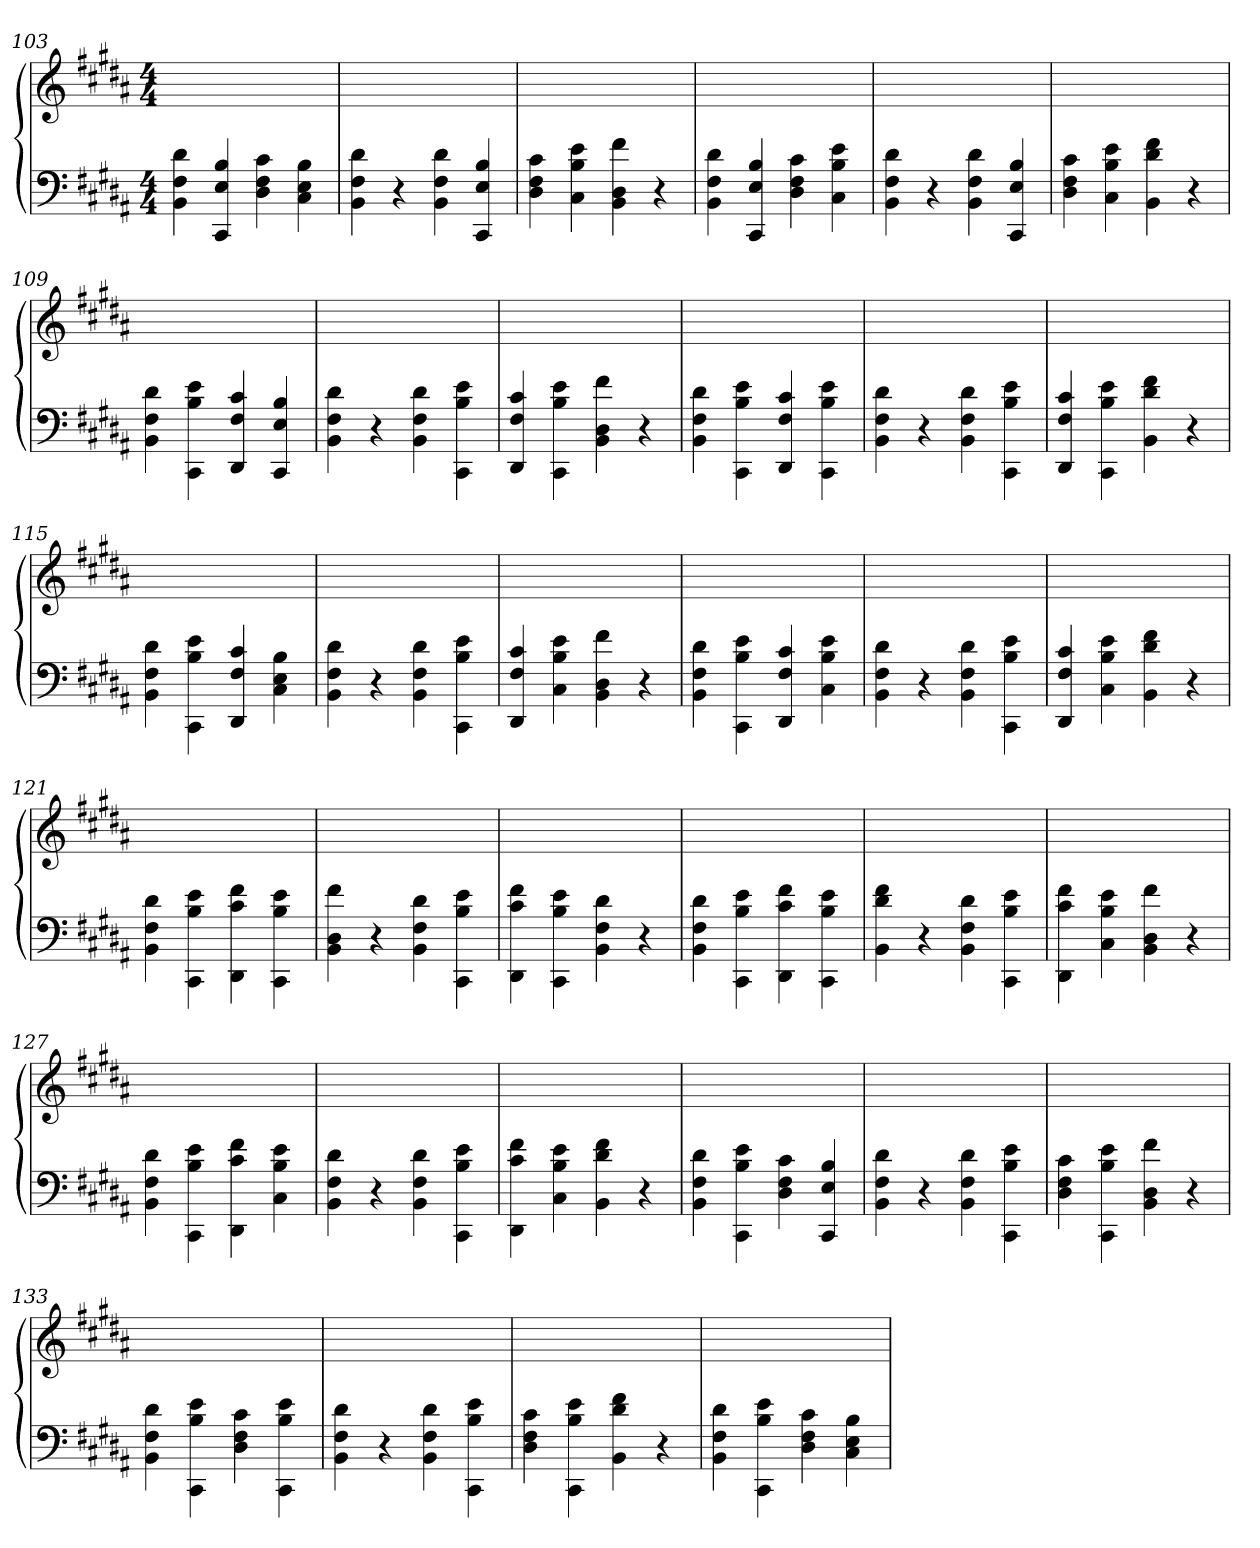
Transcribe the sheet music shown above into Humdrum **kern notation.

**kern	**kern
*part2	*part1
*staff2	*staff1
*clefF4	*clefG2
*k[f#c#g#d#a#]	*k[f#c#g#d#a#]
*B:	*B:
*M4/4	*M4/4
=103	=103
4BB 4F# 4d#	1ryy
4CC# 4E 4B	.
4D# 4F# 4c#	.
4C# 4E 4B	.
=104	=104
4BB 4F# 4d#	1ryy
4r	.
4BB 4F# 4d#	.
4CC# 4E 4B	.
=105	=105
4D# 4F# 4c#	1ryy
4C# 4B 4e	.
4BB 4D# 4f#	.
4r	.
=106	=106
4BB 4F# 4d#	1ryy
4CC# 4E 4B	.
4D# 4F# 4c#	.
4C# 4B 4e	.
=107	=107
4BB 4F# 4d#	1ryy
4r	.
4BB 4F# 4d#	.
4CC# 4E 4B	.
=108	=108
4D# 4F# 4c#	1ryy
4C# 4B 4e	.
4BB 4d# 4f#	.
4r	.
=109	=109
4BB 4F# 4d#	1ryy
4CC# 4B 4e	.
4DD# 4F# 4c#	.
4CC# 4E 4B	.
=110	=110
4BB 4F# 4d#	1ryy
4r	.
4BB 4F# 4d#	.
4CC# 4B 4e	.
=111	=111
4DD# 4F# 4c#	1ryy
4CC# 4B 4e	.
4BB 4D# 4f#	.
4r	.
=112	=112
4BB 4F# 4d#	1ryy
4CC# 4B 4e	.
4DD# 4F# 4c#	.
4CC# 4B 4e	.
=113	=113
4BB 4F# 4d#	1ryy
4r	.
4BB 4F# 4d#	.
4CC# 4B 4e	.
=114	=114
4DD# 4F# 4c#	1ryy
4CC# 4B 4e	.
4BB 4d# 4f#	.
4r	.
=115	=115
4BB 4F# 4d#	1ryy
4CC# 4B 4e	.
4DD# 4F# 4c#	.
4C# 4E 4B	.
=116	=116
4BB 4F# 4d#	1ryy
4r	.
4BB 4F# 4d#	.
4CC# 4B 4e	.
=117	=117
4DD# 4F# 4c#	1ryy
4C# 4B 4e	.
4BB 4D# 4f#	.
4r	.
=118	=118
4BB 4F# 4d#	1ryy
4CC# 4B 4e	.
4DD# 4F# 4c#	.
4C# 4B 4e	.
=119	=119
4BB 4F# 4d#	1ryy
4r	.
4BB 4F# 4d#	.
4CC# 4B 4e	.
=120	=120
4DD# 4F# 4c#	1ryy
4C# 4B 4e	.
4BB 4d# 4f#	.
4r	.
=121	=121
4BB 4F# 4d#	1ryy
4CC# 4B 4e	.
4DD# 4c# 4f#	.
4CC# 4B 4e	.
=122	=122
4BB 4D# 4f#	1ryy
4r	.
4BB 4F# 4d#	.
4CC# 4B 4e	.
=123	=123
4DD# 4c# 4f#	1ryy
4CC# 4B 4e	.
4BB 4F# 4d#	.
4r	.
=124	=124
4BB 4F# 4d#	1ryy
4CC# 4B 4e	.
4DD# 4c# 4f#	.
4CC# 4B 4e	.
=125	=125
4BB 4d# 4f#	1ryy
4r	.
4BB 4F# 4d#	.
4CC# 4B 4e	.
=126	=126
4DD# 4c# 4f#	1ryy
4C# 4B 4e	.
4BB 4D# 4f#	.
4r	.
=127	=127
4BB 4F# 4d#	1ryy
4CC# 4B 4e	.
4DD# 4c# 4f#	.
4C# 4B 4e	.
=128	=128
4BB 4F# 4d#	1ryy
4r	.
4BB 4F# 4d#	.
4CC# 4B 4e	.
=129	=129
4DD# 4c# 4f#	1ryy
4C# 4B 4e	.
4BB 4d# 4f#	.
4r	.
=130	=130
4BB 4F# 4d#	1ryy
4CC# 4B 4e	.
4D# 4F# 4c#	.
4CC# 4E 4B	.
=131	=131
4BB 4F# 4d#	1ryy
4r	.
4BB 4F# 4d#	.
4CC# 4B 4e	.
=132	=132
4D# 4F# 4c#	1ryy
4CC# 4B 4e	.
4BB 4D# 4f#	.
4r	.
=133	=133
4BB 4F# 4d#	1ryy
4CC# 4B 4e	.
4D# 4F# 4c#	.
4CC# 4B 4e	.
=134	=134
4BB 4F# 4d#	1ryy
4r	.
4BB 4F# 4d#	.
4CC# 4B 4e	.
=135	=135
4D# 4F# 4c#	1ryy
4CC# 4B 4e	.
4BB 4d# 4f#	.
4r	.
=136	=136
4BB 4F# 4d#	1ryy
4CC# 4B 4e	.
4D# 4F# 4c#	.
4C# 4E 4B	.
=	=
*-	*-
